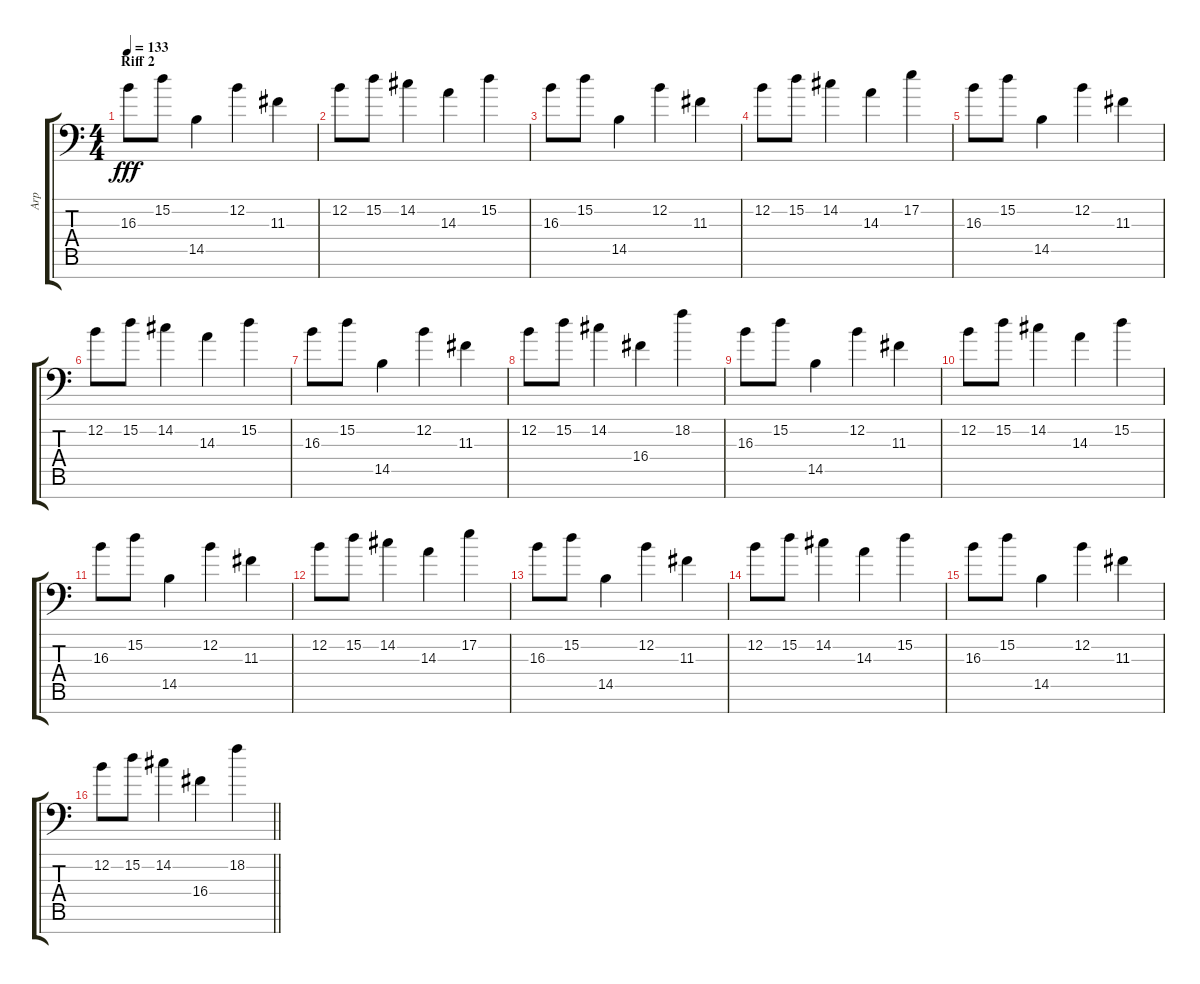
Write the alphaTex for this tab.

\track ("Arp" "Arp") {instrument lead4chiff}
\staff {score tabs}
\tuning (C8 B3 G3 D3 A2 E2 C-1) {hide}
\ts (4 4)
\section ("" "Riff 2")
\tempo 133
\clef f4
\ks c
16.3.8{dy fff} 15.2.8 14.5.4 12.2.4 11.3.4 |
12.2.8 15.2.8 14.2.4 14.3.4 15.2.4 |
16.3.8 15.2.8 14.5.4 12.2.4 11.3.4 |
12.2.8 15.2.8 14.2.4 14.3.4 17.2.4 |
16.3.8 15.2.8 14.5.4 12.2.4 11.3.4 |
12.2.8 15.2.8 14.2.4 14.3.4 15.2.4 |
16.3.8 15.2.8 14.5.4 12.2.4 11.3.4 |
12.2.8 15.2.8 14.2.4 16.4.4 18.2.4 |
16.3.8 15.2.8 14.5.4 12.2.4 11.3.4 |
12.2.8 15.2.8 14.2.4 14.3.4 15.2.4 |
16.3.8 15.2.8 14.5.4 12.2.4 11.3.4 |
12.2.8 15.2.8 14.2.4 14.3.4 17.2.4 |
16.3.8 15.2.8 14.5.4 12.2.4 11.3.4 |
12.2.8 15.2.8 14.2.4 14.3.4 15.2.4 |
16.3.8 15.2.8 14.5.4 12.2.4 11.3.4 |
\barLineRight lightlight
12.2.8 15.2.8 14.2.4 16.4.4 18.2.4
